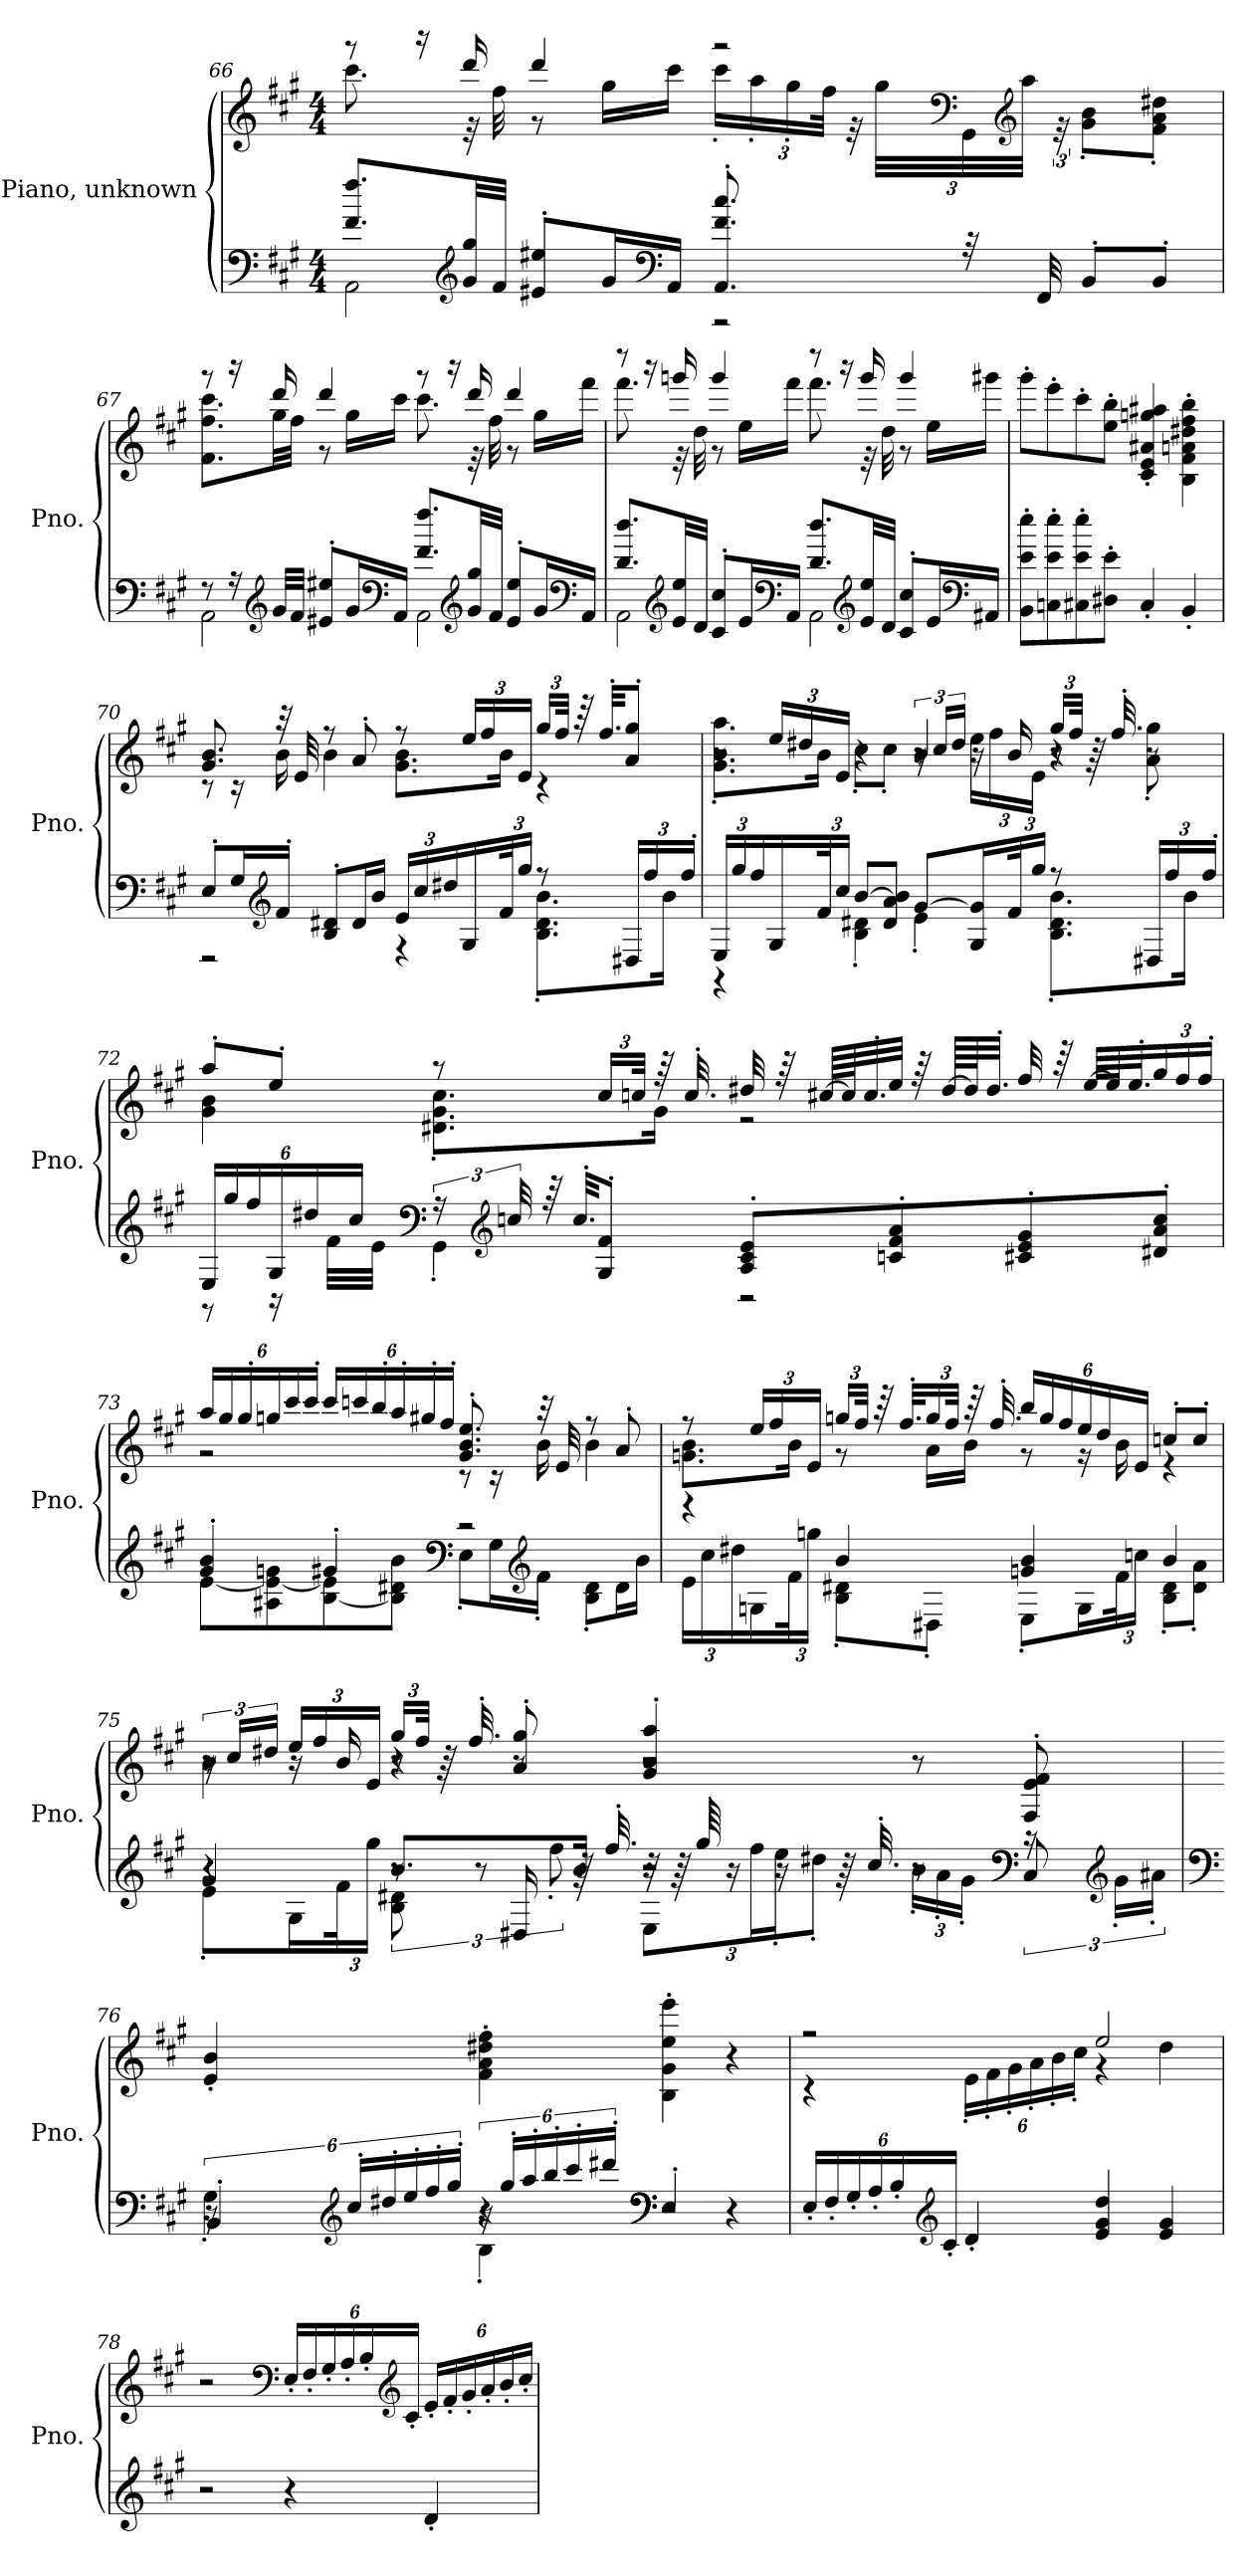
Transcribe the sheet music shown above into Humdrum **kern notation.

**kern	**kern
*part1	*part1
*staff2	*staff1
*I"Piano, unknown	*
*I'Pno.	*
!!LO:LB:g=z
*clefF4	*clefG2
*k[f#c#g#]	*k[f#c#g#]
*M4/4	*M4/4
=66	=66
*^	*^
8.f#/ 8.ff#/L	2AA\	8r	8.ccc#\
.	.	16r	.
*clefG2	*	*	*
32g#/ 32gg#/LL	.	16ddd/	32r
32f#/JJJ	.	.	32ff#\
8e#X/' 8ee#X/'L	.	4ddd/	8r
16g#/L	.	.	16gg#\LL
*clefF4	*	*	*
16AA/JJ	.	.	16ccc#\JJ
*	*	*	*Xbrackettup
8.AA/' 8.f#/' 8.cc#/'	2r	2r	24ccc#'\LL
.	.	.	24aa'\
.	.	.	24gg#'\
*	*	*	*brackettup
.	.	.	48ff#\JJk
.	.	.	48r
.	.	.	48gg#\LLL
*	*	*clefF4	*
32r	.	.	48GG#\
*	*	*clefG2	*
.	.	.	48aa\JJJ
32FF#/	.	.	.
.	.	.	48r
8BB'/L	.	.	8g#\' 8b\'L
8BB'/J	.	.	8f#\' 8a\' 8dd#X\'J
!!LO:LB:g=z	!!
=67	=67	=67	=67
8r	2AA\	8r	8.f#\ 8.ff#\ 8.ccc#\L
16r	.	16r	.
*clefG2	*	*	*
32g#/LLL	.	16ddd/	32gg#\LL
32f#/JJJ	.	.	32ff#\JJJ
8e#X/' 8ee#X/'L	.	4ddd/	8r
16g#/L	.	.	16gg#\LL
*clefF4	*	*	*
16AA/JJ	.	.	16ccc#\JJ
8.f#/ 8.ff#/L	2AA\	8r	8.ccc#\
.	.	16r	.
*clefG2	*	*	*
32g#/ 32gg#/LL	.	16ddd/	32r
32f#/JJJ	.	.	32ff#\
8e#/' 8ee#/'L	.	4ddd/	8r
16g#/L	.	.	16gg#\LL
*clefF4	*	*	*
16AA/JJ	.	.	16fff#\JJ
!!LO:PB:g=z	!!
=68	=68	=68	=68
8.d/ 8.dd/L	2AA\	8r	8.fff#\
.	.	16r	.
*clefG2	*	*	*
32e/ 32ee/LL	.	16gggn/	32r
32d/JJJ	.	.	32dd\
8c#/' 8cc#/'L	.	4ggg/	8r
16e/L	.	.	16ee\LL
*clefF4	*	*	*
16AA/JJ	.	.	16fff#\JJ
8.d/ 8.dd/L	2AA\	8r	8.fff#\
.	.	16r	.
*clefG2	*	*	*
32e/ 32ee/LL	.	16ggg/	32r
32d/JJJ	.	.	32dd\
8c#/' 8cc#/'L	.	4ggg/	8r
16e/L	.	.	16ee\LL
*clefF4	*	*	*
16AA#X/JJ	.	.	16ggg#X\JJ
*v	*v	*	*
*	*v	*v
=69	=69
8BB\' 8e\' 8ee\'L	8ggg#'\L
8Cn\' 8e\' 8ee\'	8eee'\
8C#X\' 8e\' 8ee\'	8ccc#'\
8D#X\' 8e\'J	8ee\' 8bb\'J
4C#'/	4c#/' 4e/' 4a#X/' 4ggn/' 4aa#X/'
4BB'/	4B\' 4f#\' 4an\' 4dd#X\' 4ff#\' 4bb\'
!!LO:LB:g=z
=70	=70
*^	*^
8E'/L	2r	8.g#/ 8.b/	8r
16G#/L	.	.	16r
*clefG2	*	*	*
16f#'/JJ	.	32r	16b\
.	.	32e/	.
8B/' 8d#X/'L	.	8r	4b\
16d#/L	.	8a'/	.
16b/JJ	.	.	.
*Xbrackettup	*	*	*
24e/LL	4r	8r	8.g#\ 8.b\L
24cc#/	.	.	.
24dd#X/	.	.	.
*	*	*Xbrackettup	*
16G#/	.	24ee/LL	.
.	.	24ff#/	.
48f#/K	.	.	16b\Jk
24gg#/JJ	.	24e/JJ	.
8r	8.B\' 8.d#\' 8.b\'L	24gg#/LL	4r
.	.	48ff#/JJk	.
.	.	64r	.
.	.	32.ff#'/KKL	.
24D#X/LL	.	8a/' 8gg#/'J	.
24ff#/	.	.	.
.	16b\Jk	.	.
24ff#'/JJ	.	.	.
!!LO:LB:g=z
=71	=71	=71	=71
*	*	*	*^
24E/LL	4r	8r	8.g#\' 8.b\' 8.aa\'L	2r
24gg#/	.	.	.	.
24ff#/	.	.	.	.
16G#/	.	24ee/LL	.	.
.	.	24dd#X/	.	.
48f#/K	.	.	16b\Jk	.
24cc#/JJ	.	24e/JJ	.	.
[8b/L	4B\' 4d#X\'	4r	8cc#'\L	.
8d#/ 8a/ 8b/]J	.	.	8cc#'\J	.
*	*	*brackettup	*	*
[8g#/L	4e'\	24r	8r	4b/
.	.	24cc#/LL	.	.
.	.	24dd#/JJ	.	.
*	*	*	*Xbrackettup	*
16G#/ 16g#/]L	.	16r	24ee\LL	.
.	.	.	24ff#\	.
48f#/K	.	16b/	.	.
24gg#/JJ	.	.	24e\JJ	.
8r	8.B\' 8.d#\' 8.b\'L	24gg#/LL	8r	4r
.	.	48ff#/JJk	.	.
.	.	64r	.	.
.	.	32.ff#'/	.	.
24D#X/LL	.	8r	8a\' 8gg#\'	.
24ff#/	.	.	.	.
.	16b\Jk	.	.	.
24ff#'/JJ	.	.	.	.
*	*	*	*v	*v
!!LO:LB:g=z
=72	=72	=72	=72
24E/LL	8r	8aa'/L	4g#\ 4b\
24gg#/	.	.	.
24ff#/	.	.	.
24G#/	16r	8ee'/J	.
24dd#X/	.	.	.
.	32f#\LLL	.	.
24cc#/JJ	.	.	.
.	32e\JJJ	.	.
*clefF4	*	*	*
*brackettup	*	*	*
24r	4GG#'\	8r	8.d#X\' 8.g#\' 8.cc#\'L
*clefG2	*	*	*
48ccn/	.	.	.
64r	.	.	.
32.cc'/KKL	.	.	.
8G#/' 8f#/'J	.	24cc#/LL	.
.	.	48ccn/JJk	.
.	.	64r	16g#\Jk
.	.	32.cc'/	.
8A/' 8c#/' 8e/'L	2r	32dd#X/	2r
.	.	64r	.
.	.	[64cc#X/LLLL	.
.	.	64cc#/J]	.
.	.	32.cc#'/	.
8cn/' 8f#/' 8a/'	.	32ee/JJJ	.
.	.	64r	.
.	.	[64dd#/LLLL	.
.	.	64dd#/J]	.
.	.	32.dd#'/JJJ	.
8c#X/' 8e/' 8g#/'	.	32ff#/	.
.	.	64r	.
.	.	[64ee/LLLL	.
.	.	64ee/J]	.
.	.	32.ee'/J	.
8d#X/' 8a/' 8cc/'J	.	24gg#/	.
.	.	24ff#/	.
.	.	24ff#'/JJ	.
!!LO:LB:g=z	!!
=73	=73	=73	=73
4g#/' 4b/'	[8e\L	24aa/LL	2r
.	.	24gg#/	.
.	.	24gg#'/	.
.	8A#X\ 8e\_ 8gn\	24ggn/	.
.	.	24ccc#/	.
.	.	24ccc#'/JJ	.
4g#X'/	[8B\ 8e\]	24ccc#/LL	.
.	.	24cccn/	.
.	.	24bb'/	.
.	8B\] 8d#X\ 8b\J	24aa'/	.
.	.	24gg#X'/	.
.	.	24ff#'/JJ	.
*clefF4	*	*	*
2r	8E'\L	8.g#/' 8.b/' 8.ee/'	8r
.	16G#\L	.	16r
*clefG2	*	*	*
.	16f#'\JJ	32r	16b\
.	.	32e/	.
.	8B\' 8d#\'L	8r	4b\
.	16d#\L	8a'/	.
.	16b\JJ	.	.
!!LO:LB:g=z	!!
=74	=74	=74	=74
*	*Xbrackettup	*	*
4r	24e\LL	8r	8.gn\ 8.b\L
.	24cc#\	.	.
.	24dd#X\	.	.
.	16Gn\	24ee/LL	.
.	.	24ff#/	.
.	48f#\K	.	16b\Jk
.	24ggn\JJ	24e/JJ	.
4b/	8B\' 8d#X\'L	24ggn/LL	8r
.	.	48ff#/JJk	.
.	.	64r	.
.	.	32.ff#'/KLL	.
.	8D#X'\J	24gg/	16a\LL
.	.	48ff#/JJk	.
.	.	64r	16b\JJ
.	.	32.ff#'/	.
4gn/ 4b/	8E'\L	24bb/LL	8r
.	.	24gg/	.
.	.	24ff#/	.
.	16G\L	24ee/	16r
.	.	24dd/	.
.	48f#\K	.	16b\
.	24ccn\JJ	24e/JJ	.
4b/	8B\' 8d#\'L	8ccn'/L	4r
.	8d#\' 8a\'J	8cc'/J	.
*	*	*v	*v
!!LO:PB:g=z
=75	=75	=75
*	*^	*
*	*	*	*brackettup
*	*	*	*^
*	*	*	*	*^
4r	8e'\L	4g#/	24r	4b\	8r
.	.	.	24cc#/LL	.	.
.	.	.	24dd#X/JJ	.	.
*	*	*	*	*	*Xbrackettup
.	16G#\L	.	16r	.	24ee/LL
.	.	.	.	.	24ff#/
.	48f#\K	.	16b/	.	.
.	24gg#\JJ	.	.	.	24e/JJ
*	*brackettup	*	*	*	*
8.b/L	12B\ 12d#X\	8r	24gg#/LL	4r	8r
.	.	.	48ff#/JJk	.	.
.	.	.	64r	.	.
.	.	.	32.ff#'/	.	.
.	12r	.	.	.	.
.	.	16D#X/	8r	.	8a/' 8gg#/'
.	12ff#'\	.	.	.	.
16b/Jk	.	64r	.	.	.
.	.	32.ff#'/	.	.	.
*	*Xbrackettup	*	*	*	*
2r	12E\L	32r	2r	2r	4g#/' 4b/' 4aa/'
.	.	64r	.	.	.
.	.	64gg#/	.	.	.
.	.	16r	.	.	.
.	24ff#\L	.	.	.	.
.	24ee'\J	16r	.	.	.
.	12dd#X'\J	.	.	.	.
.	.	64r	.	.	.
.	.	32.cc#'/	.	.	.
.	24b'\LL	8r	.	.	8r
.	24a'\	.	.	.	.
.	24g#'\JJ	.	.	.	.
*clefF4	*	*	*	*	*
*	*brackettup	*	*	*	*
.	24r	8C#/	.	.	8F#/' 8e/' 8f#/'
*clefG2	*	*	*	*	*
.	24g#'\LL	.	.	.	.
.	24a#X'\JJ	.	.	.	.
*	*	*	*v	*v	*v
!!LO:LB:g=z
=76	=76	=76	=76
*clefF4	*	*	*
24r	4G#'\	4BB'/	4e/' 4b/'
*clefG2	*	*	*
24cc#'/LL	.	.	.
24dd#X'/	.	.	.
*Xbrackettup	*	*	*
24ee'/	.	.	.
24ff#'/	.	.	.
24gg#'/JJ	.	.	.
*brackettup	*	*	*
24r	4B'\	4r	4f#\' 4a\' 4dd#X\' 4ff#\'
24gg#'/LL	.	.	.
24aa'/	.	.	.
*Xbrackettup	*	*	*
24bb'/	.	.	.
24ccc#'/	.	.	.
24ddd#X'/JJ	.	.	.
*clefF4	*	*	*
4E'/	2r	2r	4B\' 4g#\' 4ee\' 4eee\'
4r	.	.	4r
*v	*v	*v	*
=77	=77
*	*^
24E'/LL	2r	4r
24F#'/	.	.
24G#'/	.	.
24A'/	.	.
24B'/	.	.
*clefG2	*	*
24c#'/JJ	.	.
4d'/	.	24e'\LL
.	.	24f#'\
.	.	24g#'\
.	.	24a'\
.	.	24b'\
.	.	24cc#'\JJ
4e/ 4g#/ 4dd/	2ee/	4r
4e/ 4g#/	.	4dd\
*	*v	*v
!!LO:LB:g=z
=78	=78
2r	2r
*	*clefF4
4r	24E'/LL
.	24F#'/
.	24G#'/
.	24A'/
.	24B'/
*	*clefG2
.	24c#'/JJ
4d'/	24e'/LL
.	24f#'/
.	24g#'/
.	24a'/
.	24b'/
.	24cc#'/JJ
=	=
*-	*-
